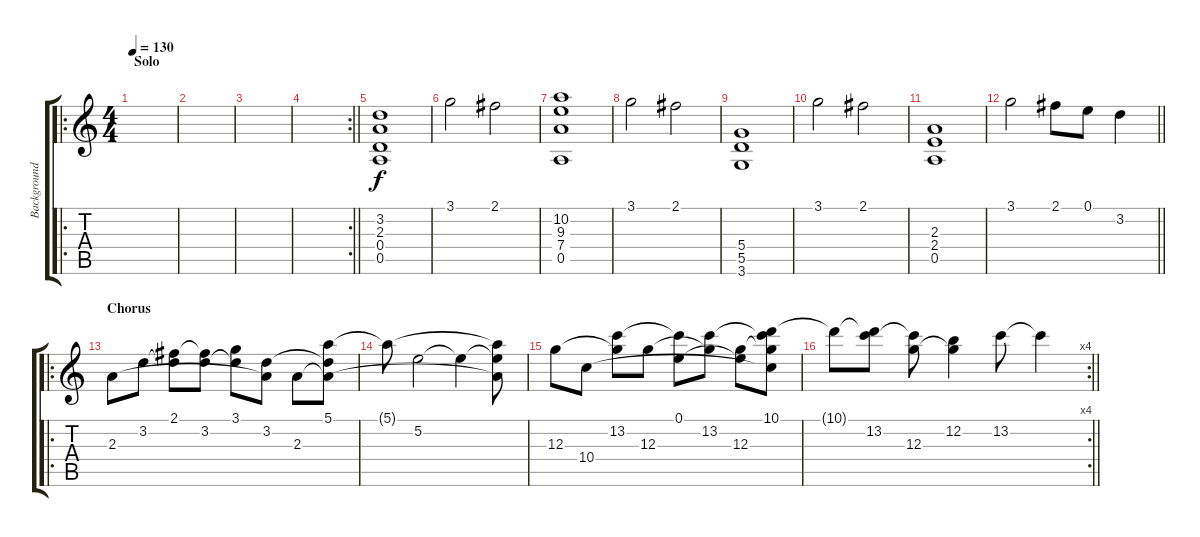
\track ("Background" "Background") {instrument acousticguitarsteel}
\staff {score tabs}
\tuning (E4 B3 G3 D3 A2 E2) {hide}
\ro
\ts (4 4)
\section ("" "Solo")
\tempo 130
\clef g2
\ks c
|
|
|
\rc 2
\barLineRight lightlight
|
(3.2 2.3 0.4 0.5).1 |
3.1.2 2.1.2 |
(10.2 9.3 7.4 0.5).1 |
3.1.2 2.1.2 |
(5.4 5.5 3.6).1 |
3.1.2 2.1.2 |
(2.3 2.4 0.5).1 |
\barLineRight lightlight
3.1.2 2.1.8 0.1.8{dy f} 3.2.4 |
\ro
\section ("" "Chorus")
2.3.8{volume 12} 3.2.8 (2.1 3.2{t}).8 (2.1{t} 3.2).8 (3.1 3.2{t}).8 (3.2 2.3{t}).8 2.3.8 (5.1 3.2{t} 2.3{t}).8 |
5.1{t}.8 5.2.2 5.2{t}.4 (5.1{t} 5.2{t} 2.3{t}).8 |
12.3.8 10.4.8 (13.2 12.3{t}).8 12.3.8 (0.1 13.2{t}).8 (13.2 12.3{t}).8 (0.1{t} 12.3).8 (10.1 13.2{t} 12.3{t} 10.4{t}).8 |
\rc 4
\barLineRight lightlight
10.1{t}.8 (10.1{t} 13.2).8 (13.2{t} 12.3).8 (12.2 12.3{t}).4 13.2.8 13.2{t}.4
